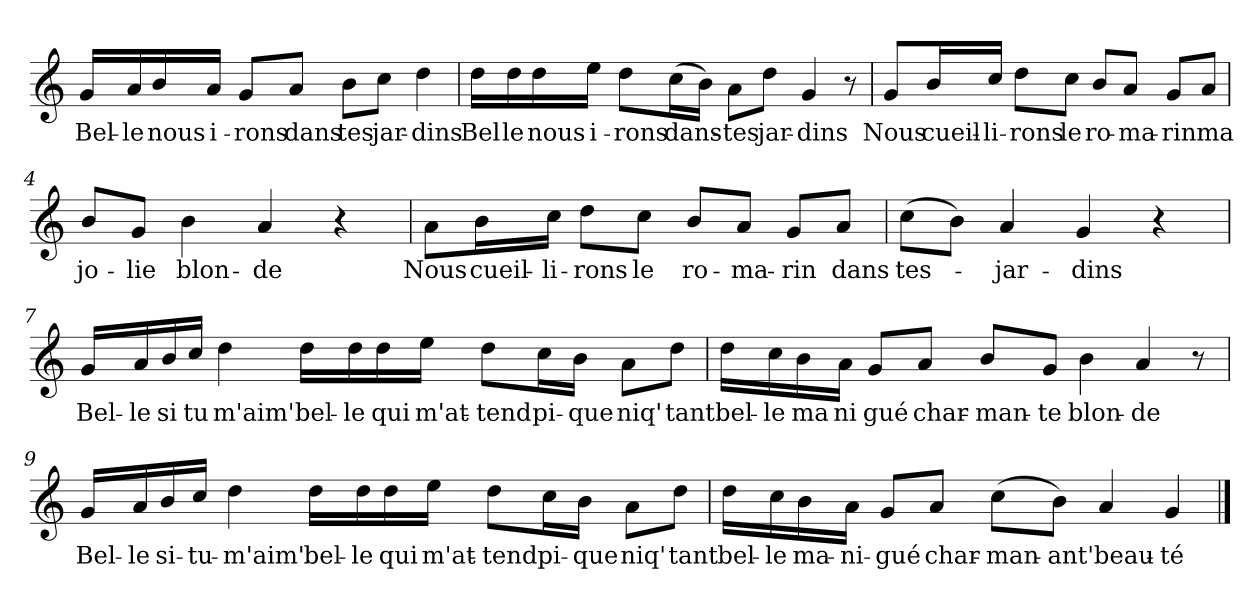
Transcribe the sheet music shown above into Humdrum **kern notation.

**kern	**text
*part1	*part1
*staff1	*staff1
*clefG2	*
*k[]	*
*C:	*
=1	=1
!	!LO:LY:b
16g/LL	Bel-
!	!LO:LY:b
16a/	-le
!	!LO:LY:b
16b/	nous
!	!LO:LY:b
16a/JJ	i-
!	!LO:LY:b
8g/L	-rons
!	!LO:LY:b
8a/J	dans
!	!LO:LY:b
8b\L	tes
!	!LO:LY:b
8cc\J	jar-
!	!LO:LY:b
4dd\	-dins
=2	=2
!	!LO:LY:b
16dd\LL	Bel
!	!LO:LY:b
16dd\	le
!	!LO:LY:b
16dd\	nous
!	!LO:LY:b
16ee\JJ	i-
!	!LO:LY:b
8dd\L	-rons
!	!LO:LY:b
(>16cc\L	dans-
16b\JJ)	.
!	!LO:LY:b
8a\L	-tes
!	!LO:LY:b
8dd\J	jar-
!	!LO:LY:b
4g/	-dins
8r	.
=3	=3
!	!LO:LY:b
8g/L	Nous
!	!LO:LY:b
16b/L	cueil-
!	!LO:LY:b
16cc/JJ	-li-
!	!LO:LY:b
8dd\L	-rons
!	!LO:LY:b
8cc\J	le
!	!LO:LY:b
8b/L	ro-
!	!LO:LY:b
8a/J	-ma-
!	!LO:LY:b
8g/L	-rin
!	!LO:LY:b
8a/J	ma
!!LO:LB:g=z
=4	=4
!	!LO:LY:b
8b/L	jo-
!	!LO:LY:b
8g/J	-lie
!	!LO:LY:b
4b\	blon-
!	!LO:LY:b
4a/	-de
4r	.
=5	=5
!	!LO:LY:b
8a\L	Nous
!	!LO:LY:b
16b\L	cueil-
!	!LO:LY:b
16cc\JJ	-li-
!	!LO:LY:b
8dd\L	-rons
!	!LO:LY:b
8cc\J	le
!	!LO:LY:b
8b/L	ro-
!	!LO:LY:b
8a/J	-ma-
!	!LO:LY:b
8g/L	-rin
!	!LO:LY:b
8a/J	dans
=6	=6
!	!LO:LY:b
(>8cc\L	tes-
8b\J)	.
!	!LO:LY:b
4a/	-jar-
!	!LO:LY:b
4g/	-dins
4r	.
!!LO:LB:g=z
=7	=7
!	!LO:LY:b
16g/LL	Bel-
!	!LO:LY:b
16a/	-le
!	!LO:LY:b
16b/	si
!	!LO:LY:b
16cc/JJ	tu
!	!LO:LY:b
4dd\	m'aim'
!	!LO:LY:b
16dd\LL	bel-
!	!LO:LY:b
16dd\	-le
!	!LO:LY:b
16dd\	qui
!	!LO:LY:b
16ee\JJ	m'at-
!	!LO:LY:b
8dd\L	-tend
!	!LO:LY:b
16cc\L	pi-
!	!LO:LY:b
16b\JJ	-que
!	!LO:LY:b
8a\L	niq'
!	!LO:LY:b
8dd\J	tant
=8	=8
!	!LO:LY:b
16dd\LL	bel-
!	!LO:LY:b
16cc\	-le
!	!LO:LY:b
16b\	ma
!	!LO:LY:b
16a\JJ	ni
!	!LO:LY:b
8g/L	gué
!	!LO:LY:b
8a/J	char-
!	!LO:LY:b
8b/L	-man-
!	!LO:LY:b
8g/J	-te
!	!LO:LY:b
4b\	blon-
!	!LO:LY:b
4a/	-de
8r	.
!!LO:LB:g=z
=9	=9
!	!LO:LY:b
16g/LL	Bel-
!	!LO:LY:b
16a/	-le
!	!LO:LY:b
16b/	si-
!	!LO:LY:b
16cc/JJ	-tu-
!	!LO:LY:b
4dd\	-m'aim'
!	!LO:LY:b
16dd\LL	bel-
!	!LO:LY:b
16dd\	-le
!	!LO:LY:b
16dd\	qui
!	!LO:LY:b
16ee\JJ	m'at-
!	!LO:LY:b
8dd\L	-tend
!	!LO:LY:b
16cc\L	pi-
!	!LO:LY:b
16b\JJ	-que
!	!LO:LY:b
8a\L	niq'
!	!LO:LY:b
8dd\J	tant
=10	=10
!	!LO:LY:b
16dd\LL	bel-
!	!LO:LY:b
16cc\	-le
!	!LO:LY:b
16b\	ma-
!	!LO:LY:b
16a\JJ	-ni-
!	!LO:LY:b
8g/L	-gué
!	!LO:LY:b
8a/J	char-
!	!LO:LY:b
(>8cc\L	-man-
!	!LO:LY:b
8b\J)	-ant'
!	!LO:LY:b
4a/	beau-
!	!LO:LY:b
4g/	-té
==	==
*-	*-
